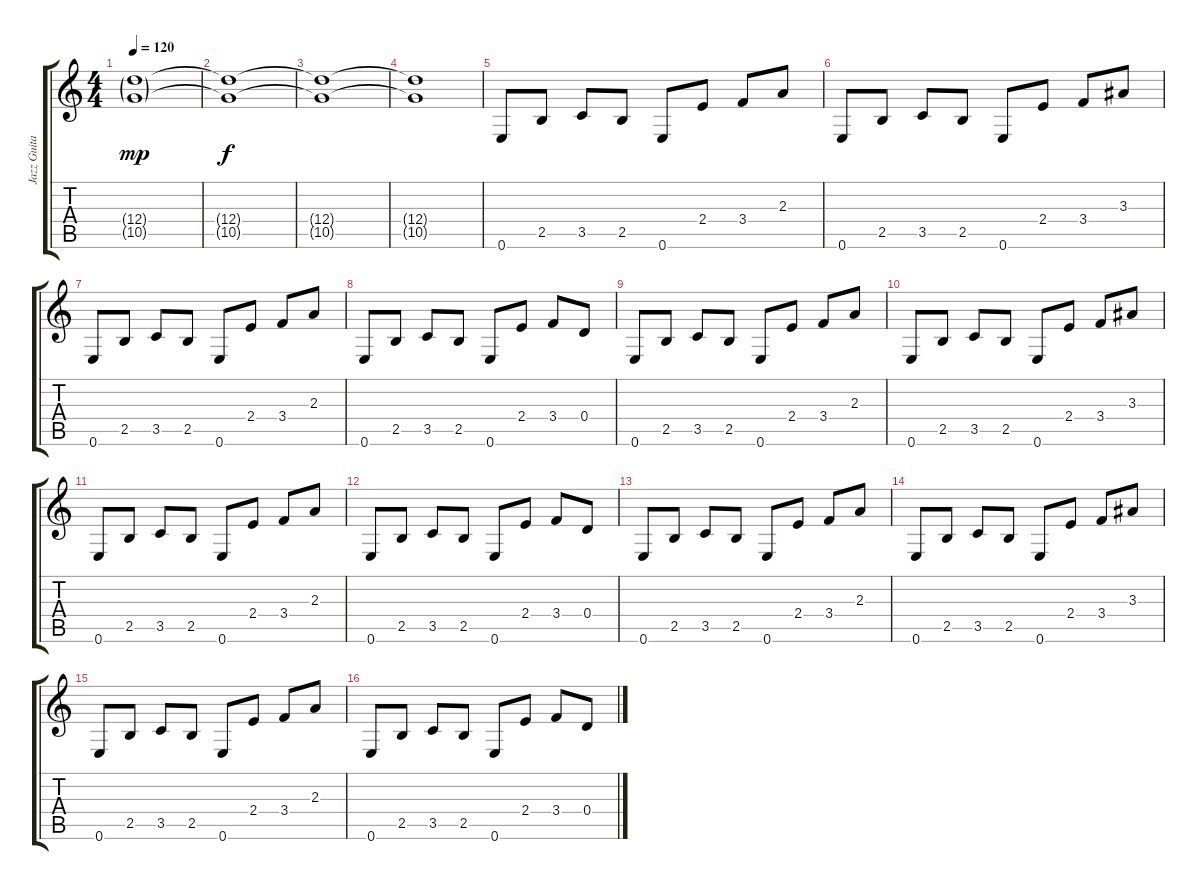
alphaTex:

\track ("Jazz Guitar" "Jazz Guita") {instrument electricguitarjazz}
\staff {score tabs}
\tuning (E4 B3 G3 D3 A2 E2) {hide}
\ts (4 4)
\tempo 120
\clef g2
\ks c
(12.4{g} 10.5{g}).1{dy mp} |
(12.4{t} 10.5{t}).1{dy f} |
(12.4{t} 10.5{t}).1 |
(12.4{t} 10.5{t}).1 |
0.6.8 2.5.8 3.5.8 2.5.8 0.6.8 2.4.8 3.4.8 2.3.8 |
0.6.8 2.5.8 3.5.8 2.5.8 0.6.8 2.4.8 3.4.8 3.3.8 |
0.6.8 2.5.8 3.5.8 2.5.8 0.6.8 2.4.8 3.4.8 2.3.8 |
0.6.8 2.5.8 3.5.8 2.5.8 0.6.8 2.4.8 3.4.8 0.4.8 |
0.6.8 2.5.8 3.5.8 2.5.8 0.6.8 2.4.8 3.4.8 2.3.8 |
0.6.8 2.5.8 3.5.8 2.5.8 0.6.8 2.4.8 3.4.8 3.3.8 |
0.6.8 2.5.8 3.5.8 2.5.8 0.6.8 2.4.8 3.4.8 2.3.8 |
0.6.8 2.5.8 3.5.8 2.5.8 0.6.8 2.4.8 3.4.8 0.4.8 |
0.6.8 2.5.8 3.5.8 2.5.8 0.6.8 2.4.8 3.4.8 2.3.8 |
0.6.8 2.5.8 3.5.8 2.5.8 0.6.8 2.4.8 3.4.8 3.3.8 |
0.6.8 2.5.8 3.5.8 2.5.8 0.6.8 2.4.8 3.4.8 2.3.8 |
0.6.8 2.5.8 3.5.8 2.5.8 0.6.8 2.4.8 3.4.8 0.4.8
